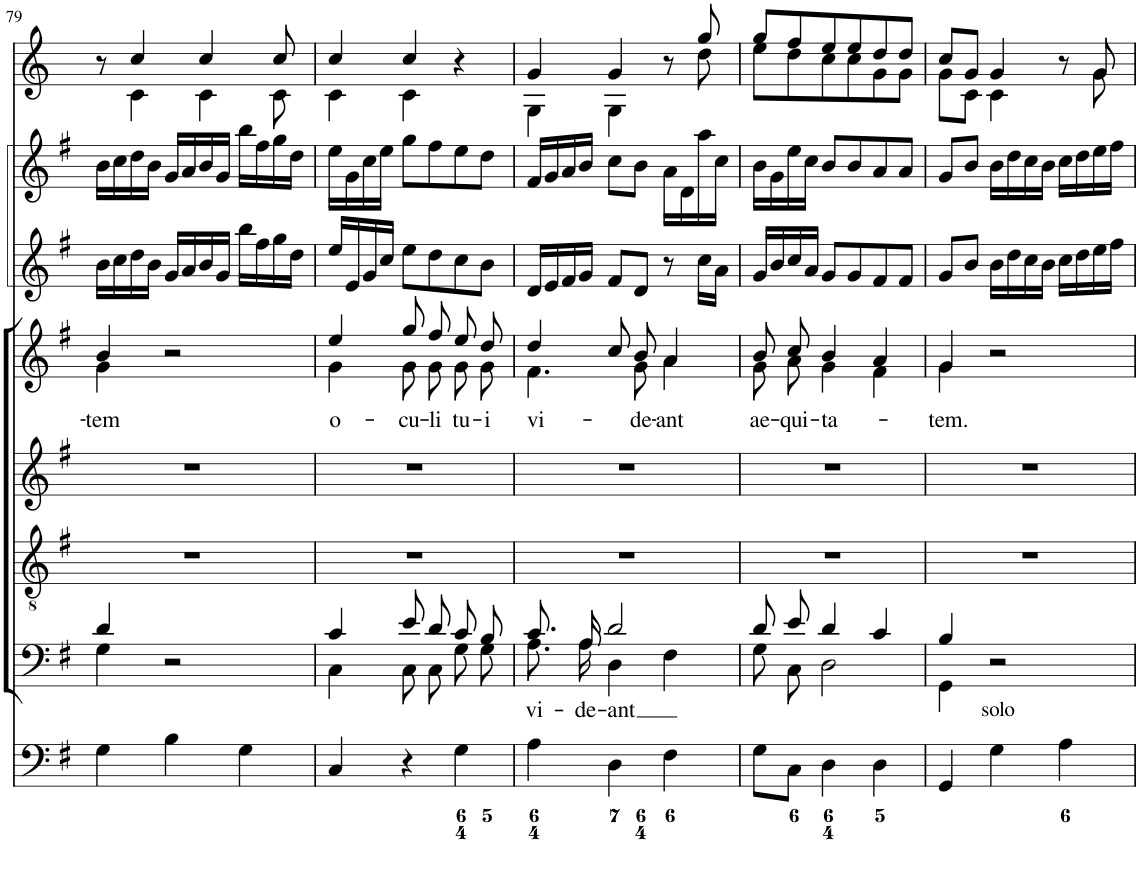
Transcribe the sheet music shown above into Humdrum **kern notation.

**kern	**kern	**text	**kern	**kern	**kern	**text	**kern	**kern	**kern
*part8	*part7	*part7	*part6	*part5	*part4	*part4	*part3	*part2	*part1
*staff8	*staff7	*staff7	*staff6	*staff5	*staff4	*staff4	*staff3	*staff2	*staff1
*I"Organ	*I"Voice	*	*I"Tenor	*I"Alto	*I"Voice	*	*I"Violin	*I"Violini	*I"Corni in G
*	*	*	*	*	*	*	*I'Vln	*I'Vln	*
!!LO:PB:g=z
*clefF4	*clefF4	*	*clefGv2	*clefG2	*clefG2	*	*clefG2	*clefG2	*clefG2
*	*	*	*	*	*	*	*	*	*Trd3c5
*k[f#]	*k[f#]	*	*k[f#]	*k[f#]	*k[f#]	*	*k[f#]	*k[f#]	*k[]
*M3/4	*M3/4	*	*M3/4	*M3/4	*M3/4	*	*M3/4	*M3/4	*M3/4
=79	=79	=79	=79	=79	=79	=79	=79	=79	=79
*	*^	*	*	*	*	*	*	*	*
!	!	!	!	!	!	!	!LO:LY:b	!	!	!
*	*	*	*	*	*	*^	*	*	*	*^
4G\	4d/	4G\	.	2.r	2.r	4b/	4g\	-tem	16b\LL	16b\LL	8r	8ryy
.	.	.	.	.	.	.	.	.	16cc\	16cc\	.	.
.	.	.	.	.	.	.	.	.	16dd\	16dd\	4cc/	4c\
.	.	.	.	.	.	.	.	.	16b\JJ	16b\JJ	.	.
4B\	2r	2ryy	.	.	.	2r	2ryy	.	16g/LL	16g/LL	.	.
.	.	.	.	.	.	.	.	.	16a/	16a/	.	.
.	.	.	.	.	.	.	.	.	16b/	16b/	4cc/	4c\
.	.	.	.	.	.	.	.	.	16g/JJ	16g/JJ	.	.
4G\	.	.	.	.	.	.	.	.	16bb\LL	16bb\LL	.	.
.	.	.	.	.	.	.	.	.	16ff#\	16ff#\	.	.
.	.	.	.	.	.	.	.	.	16gg\	16gg\	8cc/	8c\
.	.	.	.	.	.	.	.	.	16dd\JJ	16dd\JJ	.	.
=80	=80	=80	=80	=80	=80	=80	=80	=80	=80	=80	=80	=80
!	!	!	!	!	!	!	!	!LO:LY:b	!	!	!	!
4C/	4c/	4C\	.	2.r	2.r	4ee/	4g\	o-	16ee/LL	16ee\LL	4cc/	4c\
.	.	.	.	.	.	.	.	.	16e/	16g\	.	.
.	.	.	.	.	.	.	.	.	16g/	16cc\	.	.
.	.	.	.	.	.	.	.	.	16cc/JJ	16ee\JJ	.	.
!	!	!	!	!	!	!	!	!LO:LY:b	!	!	!	!
4r	8e/L	8C\L	.	.	.	8gg/L	8g\L	-cu-	8ee\L	8gg\L	4cc/	4c\
!	!	!	!	!	!	!	!	!LO:LY:b	!	!	!	!
.	8d/J	8C\J	.	.	.	8ff#/J	8g\J	-li	8dd\	8ff#\	.	.
!	!	!	!	!	!	!	!	!LO:LY:b	!	!	!	!
4G\	8c/L	8G\L	.	.	.	8ee/L	8g\L	tu-	8cc\	8ee\	4r	4ryy
!	!	!	!	!	!	!	!	!LO:LY:b	!	!	!	!
.	8B/J	8G\J	.	.	.	8dd/J	8g\J	-i	8b\J	8dd\J	.	.
=81	=81	=81	=81	=81	=81	=81	=81	=81	=81	=81	=81	=81
!	!	!	!LO:LY:b	!	!	!	!	!LO:LY:b	!	!	!	!
4A\	8.c/L	8.A\L	vi-	2.r	2.r	4dd/	4.f#\	vi-	16d/LL	16f#/LL	4g/	4G\
.	.	.	.	.	.	.	.	.	16e/	16g/	.	.
.	.	.	.	.	.	.	.	.	16f#/	16a/	.	.
!	!	!	!LO:LY:b	!	!	!	!	!	!	!	!	!
.	16A/Jk	16A\Jk	-de-	.	.	.	.	.	16g/JJ	16b/JJ	.	.
!	!	!	!LO:LY:b	!	!	!	!	!	!	!	!	!
4D\	2d/	4D\	-ant	.	.	8cc/L	.	.	8f#/L	8cc\L	4g/	4G\
!	!	!	!	!	!	!	!	!LO:LY:b	!	!	!	!
.	.	.	.	.	.	8b/J	8g\	-de-	8d/J	8b\J	.	.
!	!	!	!	!	!	!	!	!LO:LY:b	!	!	!	!
4F#\	.	4F#\	.	.	.	4a/	4a\	-ant	8r	16a\LL	8r	8ryy
.	.	.	.	.	.	.	.	.	.	16d\	.	.
.	.	.	.	.	.	.	.	.	16cc\LL	16aa\	8gg/	8dd\
.	.	.	.	.	.	.	.	.	16a\JJ	16cc\JJ	.	.
=82	=82	=82	=82	=82	=82	=82	=82	=82	=82	=82	=82	=82
!	!	!	!	!	!	!	!	!LO:LY:b	!	!	!	!
8G\L	8d/L	8G\L	.	2.r	2.r	8b/L	8g\L	ae-	16g/LL	16b\LL	8gg/L	8ee\L
.	.	.	.	.	.	.	.	.	16b/	16g\	.	.
!	!	!	!	!	!	!	!	!LO:LY:b	!	!	!	!
8C\J	8e/J	8C\J	.	.	.	8cc/J	8a\J	-qui-	16cc/	16ee\	8ff/	8dd\
.	.	.	.	.	.	.	.	.	16a/JJ	16cc\JJ	.	.
!	!	!	!	!	!	!	!	!LO:LY:b	!	!	!	!
4D\	4d/	2D\	.	.	.	4b/	4g\	-ta-	8g/L	8b/L	8ee/	8cc\
.	.	.	.	.	.	.	.	.	8g/	8b/	8ee/	8cc\
4D\	4c/	.	.	.	.	4a/	4f#\	.	8f#/	8a/	8dd/	8g\
.	.	.	.	.	.	.	.	.	8f#/J	8a/J	8dd/J	8g\J
=83	=83	=83	=83	=83	=83	=83	=83	=83	=83	=83	=83	=83
!	!	!	!	!	!	!	!	!LO:LY:b	!	!	!	!
4GG/	4B/	4GG\	.	2.r	2.r	4g/	4g\	-tem.	8g/L	8g/L	8cc/L	8g\L
.	.	.	.	.	.	.	.	.	8b/J	8b/J	8g/J	8c\J
!LO:TX:a:t=solo	!	!	!	!	!	!	!	!	!	!	!	!
4G\	2r	2ryy	.	.	.	2r	2ryy	.	16b\LL	16b\LL	4g/	4c\
.	.	.	.	.	.	.	.	.	16dd\	16dd\	.	.
.	.	.	.	.	.	.	.	.	16cc\	16cc\	.	.
.	.	.	.	.	.	.	.	.	16b\JJ	16b\JJ	.	.
4A\	.	.	.	.	.	.	.	.	16cc\LL	16cc\LL	8r	8ryy
.	.	.	.	.	.	.	.	.	16dd\	16dd\	.	.
.	.	.	.	.	.	.	.	.	16ee\	16ee\	8g/	8g\
.	.	.	.	.	.	.	.	.	16ff#\JJ	16ff#\JJ	.	.
*	*v	*v	*	*	*	*v	*v	*	*	*	*v	*v
=	=	=	=	=	=	=	=	=	=
*-	*-	*-	*-	*-	*-	*-	*-	*-	*-
